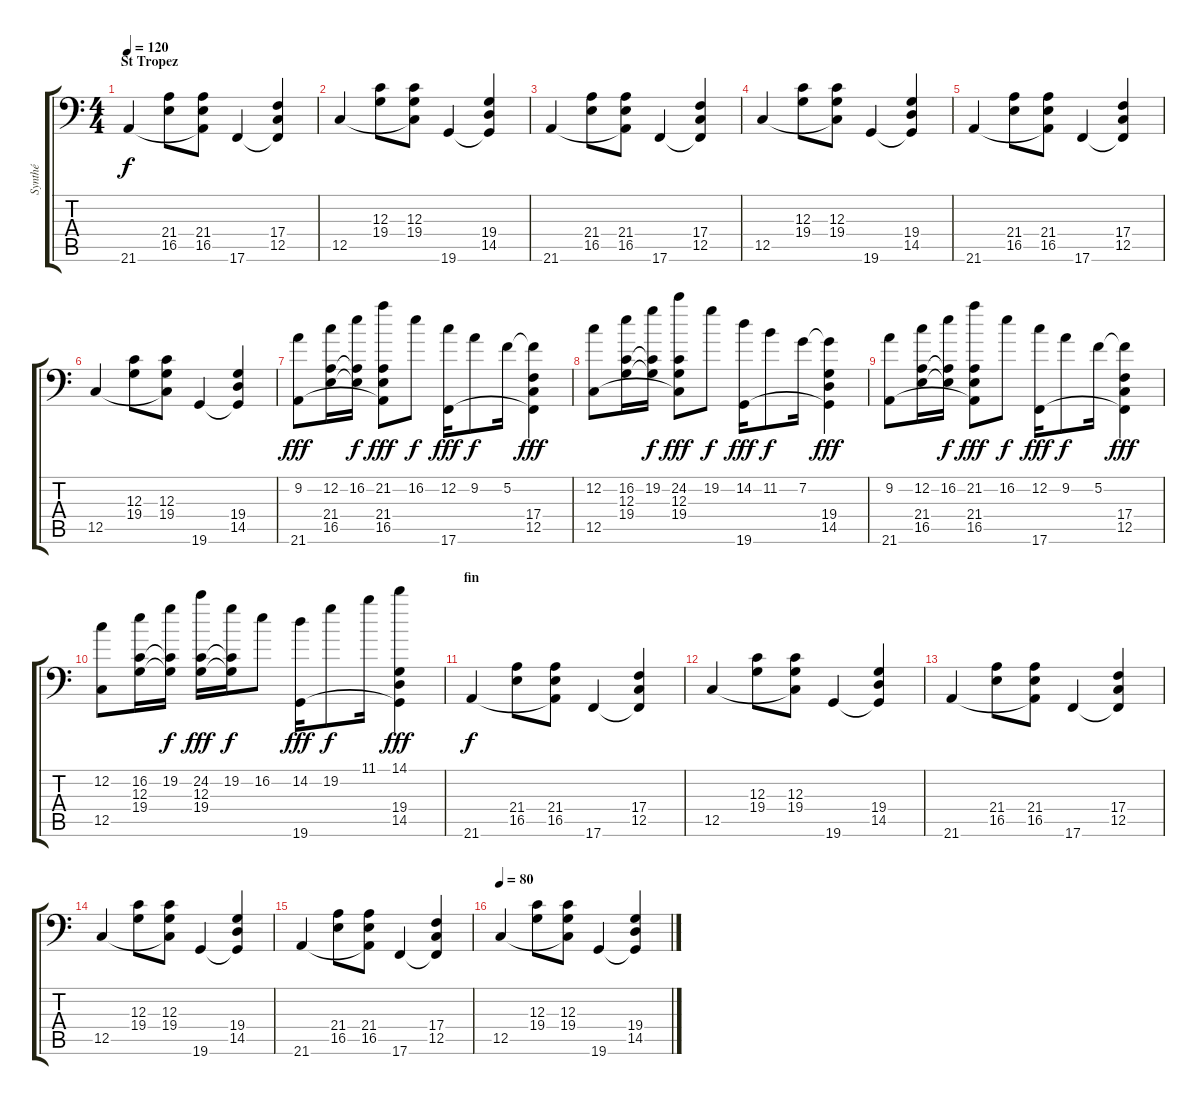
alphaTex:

\track ("Synthé" "Synthé") {instrument acousticgrandpiano}
\staff {score tabs}
\tuning (C5 C4 C3 C2 C2 C1) {hide}
\ts (4 4)
\section ("" "St Tropez")
\tempo 120
\clef f4
\ks c
21.6.4{dy f} (21.4 16.5).8 (21.4 16.5 21.6{t}).8 17.6.4 (17.4 12.5 17.6{t}).4 |
12.5.4 (12.3 19.4).8 (12.3 19.4 12.5{t}).8 19.6.4 (19.4 14.5 19.6{t}).4 |
21.6.4 (21.4 16.5).8 (21.4 16.5 21.6{t}).8 17.6.4 (17.4 12.5 17.6{t}).4 |
12.5.4 (12.3 19.4).8 (12.3 19.4 12.5{t}).8 19.6.4 (19.4 14.5 19.6{t}).4 |
21.6.4 (21.4 16.5).8 (21.4 16.5 21.6{t}).8 17.6.4 (17.4 12.5 17.6{t}).4 |
12.5.4 (12.3 19.4).8 (12.3 19.4 12.5{t}).8 19.6.4 (19.4 14.5 19.6{t}).4 |
(9.2 21.6).8{dy fff} (12.2 21.4 16.5).16 (16.2 21.4{t} 16.5{t}).16{dy f} (21.2 21.4 16.5 21.6{t}).8{dy fff} 16.2.8{dy f} (12.2 17.6).16{dy fff} 9.2.8{dy f} 5.2.16 (5.2{t} 17.4 12.5 17.6{t}).4{dy fff} |
(12.2 12.5).8 (16.2 12.3 19.4).16 (19.2 12.3{t} 19.4{t}).16{dy f} (24.2 12.3 19.4 12.5{t}).8{dy fff} 19.2.8{dy f} (14.2 19.6).16{dy fff} 11.2.8{dy f} 7.2.16 (7.2{t} 19.4 14.5 19.6{t}).4{dy fff} |
(9.2 21.6).8 (12.2 21.4 16.5).16 (16.2 21.4{t} 16.5{t}).16{dy f} (21.2 21.4 16.5 21.6{t}).8{dy fff} 16.2.8{dy f} (12.2 17.6).16{dy fff} 9.2.8{dy f} 5.2.16 (5.2{t} 17.4 12.5 17.6{t}).4{dy fff} |
(12.2 12.5).8 (16.2 12.3 19.4).16 (19.2 12.3{t} 19.4{t}).16{dy f} (24.2 12.3 19.4).16{dy fff} (19.2 12.3{t} 19.4{t}).16{dy f} 16.2.8 (14.2 19.6).16{dy fff} 19.2.8{dy f} 11.1.16 (14.1 19.4 14.5 19.6{t}).4{dy fff} |
\section ("" "fin")
21.6.4{dy f} (21.4 16.5).8 (21.4 16.5 21.6{t}).8 17.6.4 (17.4 12.5 17.6{t}).4 |
12.5.4 (12.3 19.4).8 (12.3 19.4 12.5{t}).8 19.6.4 (19.4 14.5 19.6{t}).4 |
21.6.4 (21.4 16.5).8 (21.4 16.5 21.6{t}).8 17.6.4 (17.4 12.5 17.6{t}).4 |
12.5.4 (12.3 19.4).8 (12.3 19.4 12.5{t}).8 19.6.4 (19.4 14.5 19.6{t}).4 |
21.6.4 (21.4 16.5).8 (21.4 16.5 21.6{t}).8 17.6.4 (17.4 12.5 17.6{t}).4 |
\tempo 80
12.5.4 (12.3 19.4).8 (12.3 19.4 12.5{t}).8 19.6.4 (19.4 14.5 19.6{t}).4
